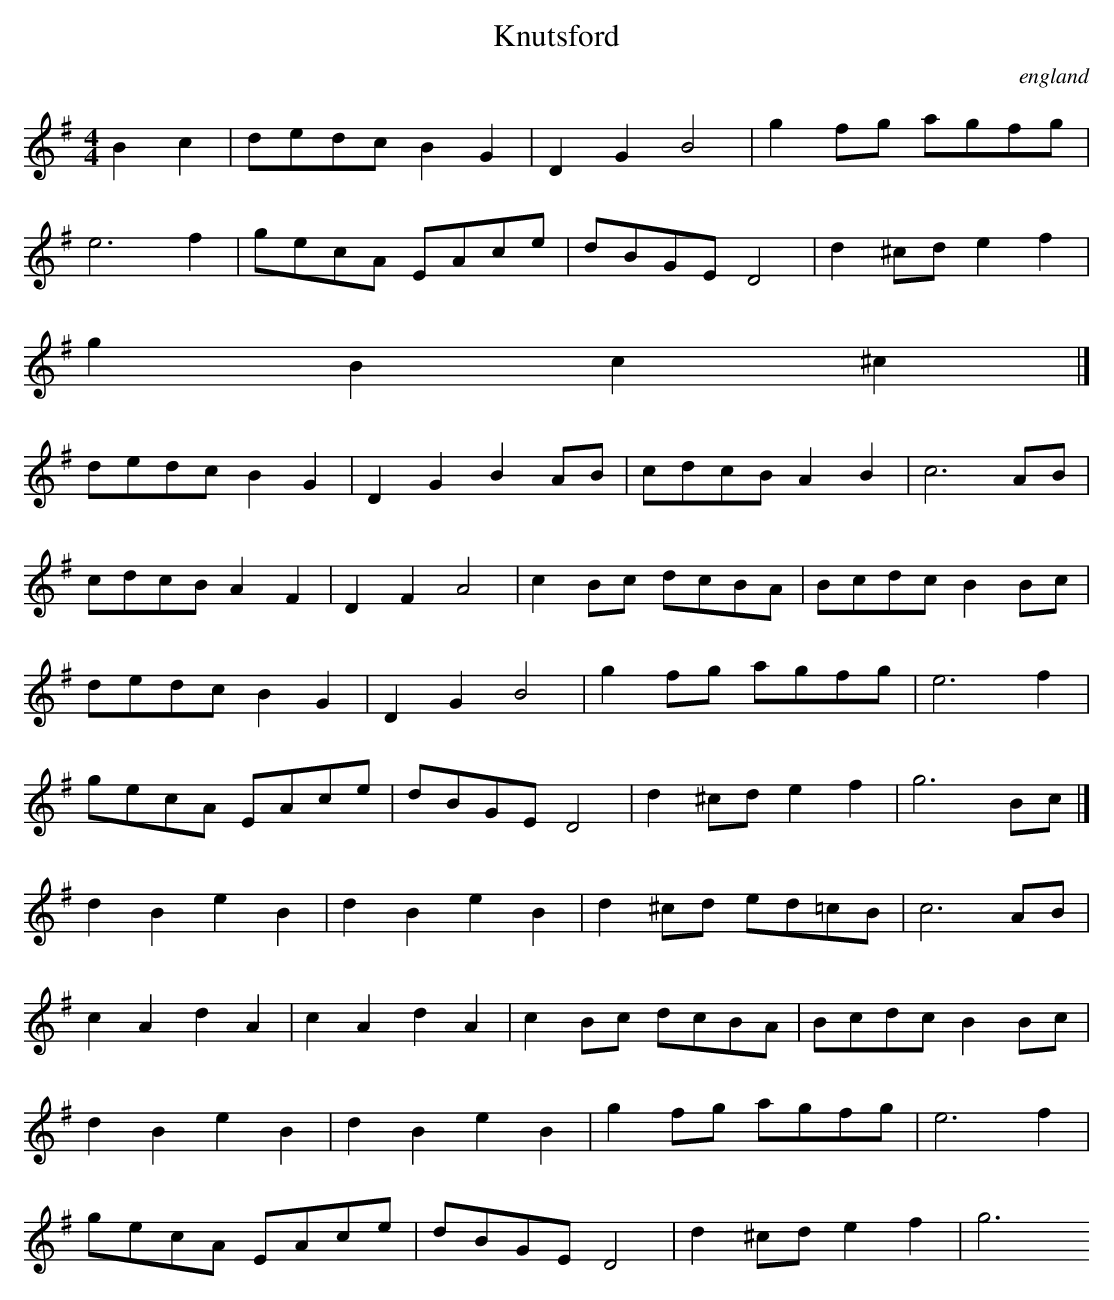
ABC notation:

X:1
T:Knutsford
O:england
M:4/4
L:1/8
K:G
B2c2|dedc B2G2|D2G2B4|g2fg agfg|
e6f2|gecA EAce|dBGE D4|d2^cd e2f2|
g2B2c2^c2|]
dedc B2G2|D2G2B2AB|cdcB A2B2|c6AB|
cdcB A2F2|D2F2A4|c2Bc dcBA|Bcdc B2Bc|
dedc B2G2|D2G2B4|g2fg agfg|e6f2|
gecA EAce|dBGE D4|d2^cd e2f2|g6Bc|]
d2B2e2B2|d2B2e2B2|d2^cd ed=cB|c6AB|
c2A2d2A2|c2A2d2A2|c2Bc dcBA|Bcdc B2Bc|
d2B2e2B2|d2B2e2B2|g2fg agfg|e6f2|
gecA EAce|dBGE D4|d2^cd e2f2|g6
